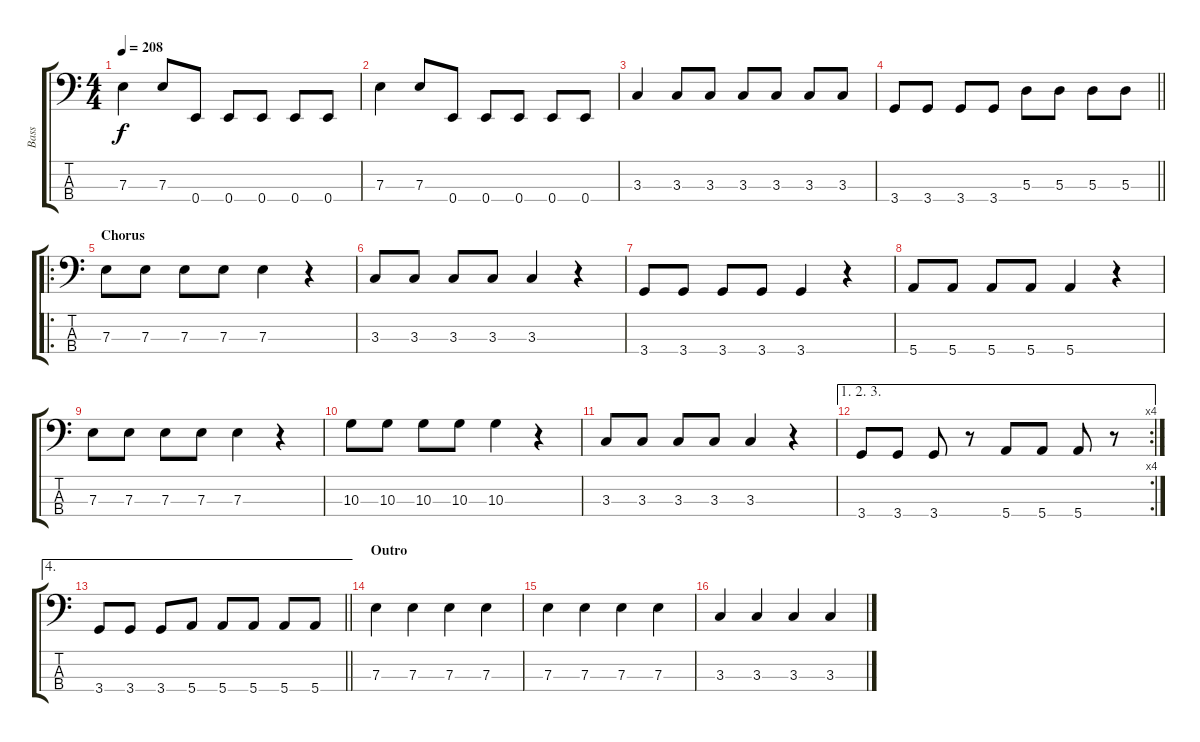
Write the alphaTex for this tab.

\track ("Bass" "Bass") {instrument electricbassfinger}
\staff {score tabs}
\tuning (G2 D2 A1 E1) {hide}
\ts (4 4)
\tempo 208
\clef f4
\ks c
7.3.4{dy f} 7.3.8 0.4.8 0.4.8 0.4.8 0.4.8 0.4.8 |
7.3.4 7.3.8 0.4.8 0.4.8 0.4.8 0.4.8 0.4.8 |
3.3.4 3.3.8 3.3.8 3.3.8 3.3.8 3.3.8 3.3.8 |
\barLineRight lightlight
3.4.8 3.4.8 3.4.8 3.4.8 5.3.8 5.3.8 5.3.8 5.3.8 |
\ro
\section ("" "Chorus")
7.3.8 7.3.8 7.3.8 7.3.8 7.3.4 r.4 |
3.3.8 3.3.8 3.3.8 3.3.8 3.3.4 r.4 |
3.4.8 3.4.8 3.4.8 3.4.8 3.4.4 r.4 |
5.4.8 5.4.8 5.4.8 5.4.8 5.4.4 r.4 |
7.3.8 7.3.8 7.3.8 7.3.8 7.3.4 r.4 |
10.3.8 10.3.8 10.3.8 10.3.8 10.3.4 r.4 |
3.3.8 3.3.8 3.3.8 3.3.8 3.3.4 r.4 |
\ae (1 2 3)
\rc 4
3.4.8 3.4.8 3.4.8 r.8 5.4.8 5.4.8 5.4.8 r.8 |
\ae 4
\barLineRight lightlight
3.4.8 3.4.8 3.4.8 5.4.8 5.4.8 5.4.8 5.4.8 5.4.8 |
\section ("" "Outro")
7.3.4 7.3.4 7.3.4 7.3.4 |
7.3.4 7.3.4 7.3.4 7.3.4 |
3.3.4 3.3.4 3.3.4 3.3.4
